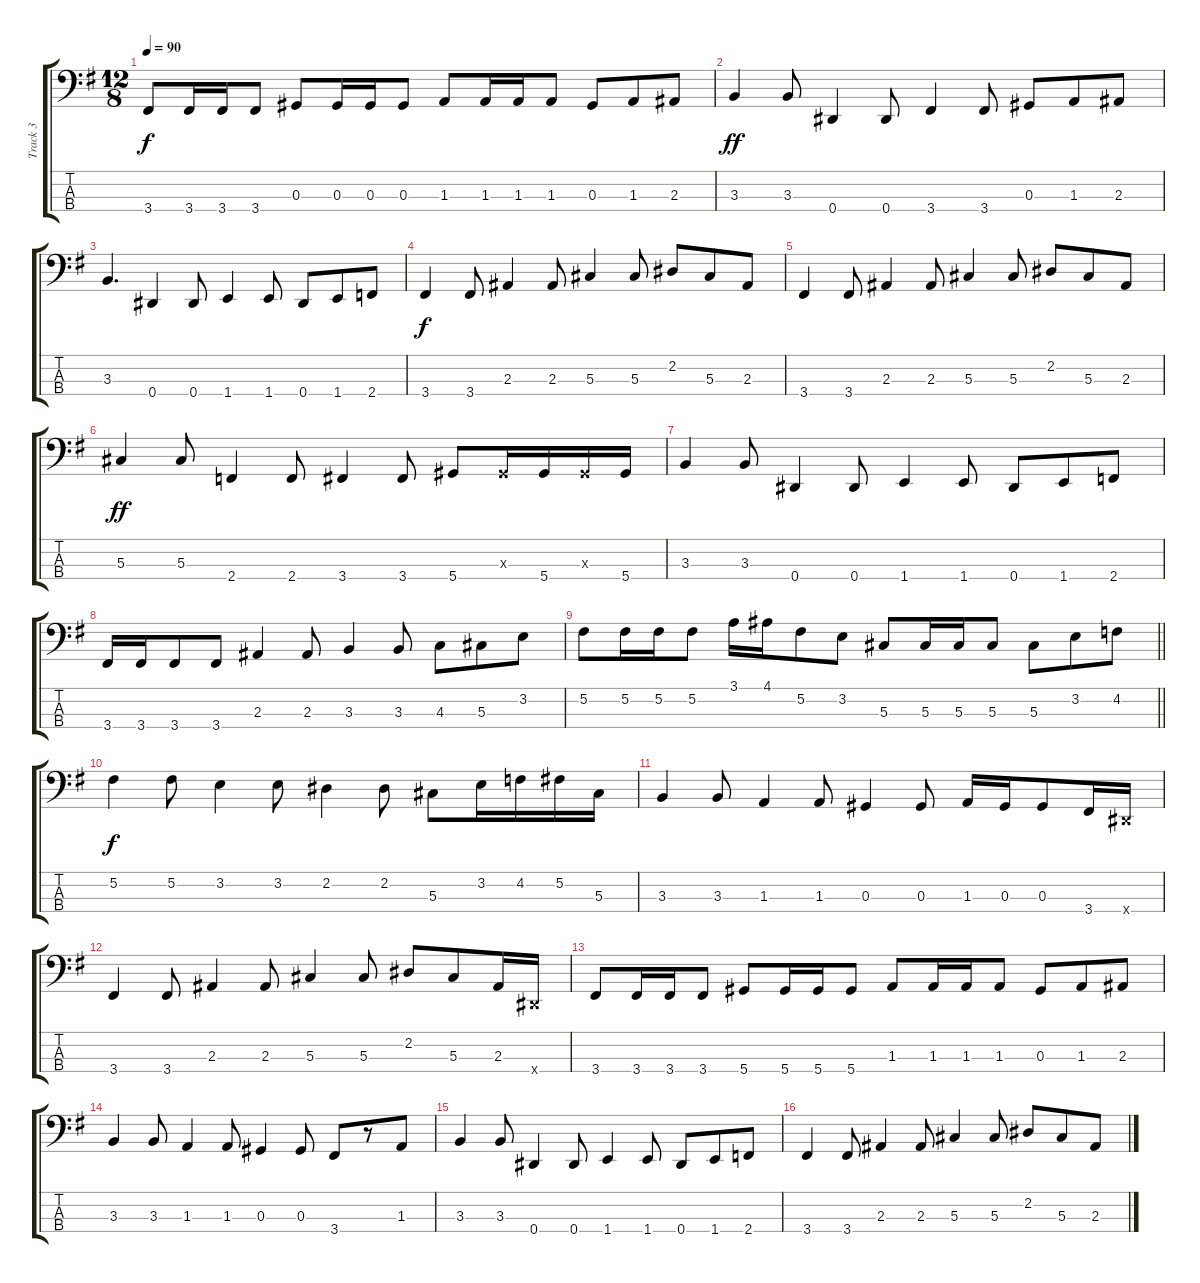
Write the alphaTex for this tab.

\track ("Track 3" "Track 3") {instrument electricbassfinger}
\staff {score tabs}
\tuning (Gb2 Db2 Ab1 Eb1) {hide}
\ts (12 8)
\tempo 90
\clef f4
\ks g
3.4.8{dy f} 3.4.16 3.4.16 3.4.8 0.3.8 0.3.16 0.3.16 0.3.8 1.3.8 1.3.16 1.3.16 1.3.8 0.3.8 1.3.8 2.3.8 |
3.3.4{dy ff} 3.3.8 0.4.4 0.4.8 3.4.4 3.4.8 0.3.8 1.3.8 2.3.8 |
3.3.4{d} 0.4.4 0.4.8 1.4.4 1.4.8 0.4.8 1.4.8 2.4.8 |
3.4.4{dy f} 3.4.8 2.3.4 2.3.8 5.3.4 5.3.8 2.2.8 5.3.8 2.3.8 |
3.4.4 3.4.8 2.3.4 2.3.8 5.3.4 5.3.8 2.2.8 5.3.8 2.3.8 |
5.3.4{dy ff} 5.3.8 2.4.4 2.4.8 3.4.4 3.4.8 5.4.8 0.3{x}.16 5.4.16 0.3{x}.16 5.4.16 |
3.3.4 3.3.8 0.4.4 0.4.8 1.4.4 1.4.8 0.4.8 1.4.8 2.4.8 |
3.4.16 3.4.16 3.4.8 3.4.8 2.3.4 2.3.8 3.3.4 3.3.8 4.3.8 5.3.8 3.2.8 |
\barLineRight lightlight
5.2.8 5.2.16 5.2.16 5.2.8 3.1.16 4.1.16 5.2.8 3.2.8 5.3.8 5.3.16 5.3.16 5.3.8 5.3.8 3.2.8 4.2.8 |
5.2.4{dy f} 5.2.8 3.2.4 3.2.8 2.2.4 2.2.8 5.3.8 3.2.16 4.2.16 5.2.16 5.3.16 |
3.3.4 3.3.8 1.3.4 1.3.8 0.3.4 0.3.8 1.3.16 0.3.16 0.3.8 3.4.16 0.4{x}.16 |
3.4.4 3.4.8 2.3.4 2.3.8 5.3.4 5.3.8 2.2.8 5.3.8 2.3.16 0.4{x}.16 |
3.4.8 3.4.16 3.4.16 3.4.8 5.4.8 5.4.16 5.4.16 5.4.8 1.3.8 1.3.16 1.3.16 1.3.8 0.3.8 1.3.8 2.3.8 |
3.3.4 3.3.8 1.3.4 1.3.8 0.3.4 0.3.8 3.4.8 r.8 1.3.8 |
3.3.4 3.3.8 0.4.4 0.4.8 1.4.4 1.4.8 0.4.8 1.4.8 2.4.8 |
3.4.4 3.4.8 2.3.4 2.3.8 5.3.4 5.3.8 2.2.8 5.3.8 2.3.8
